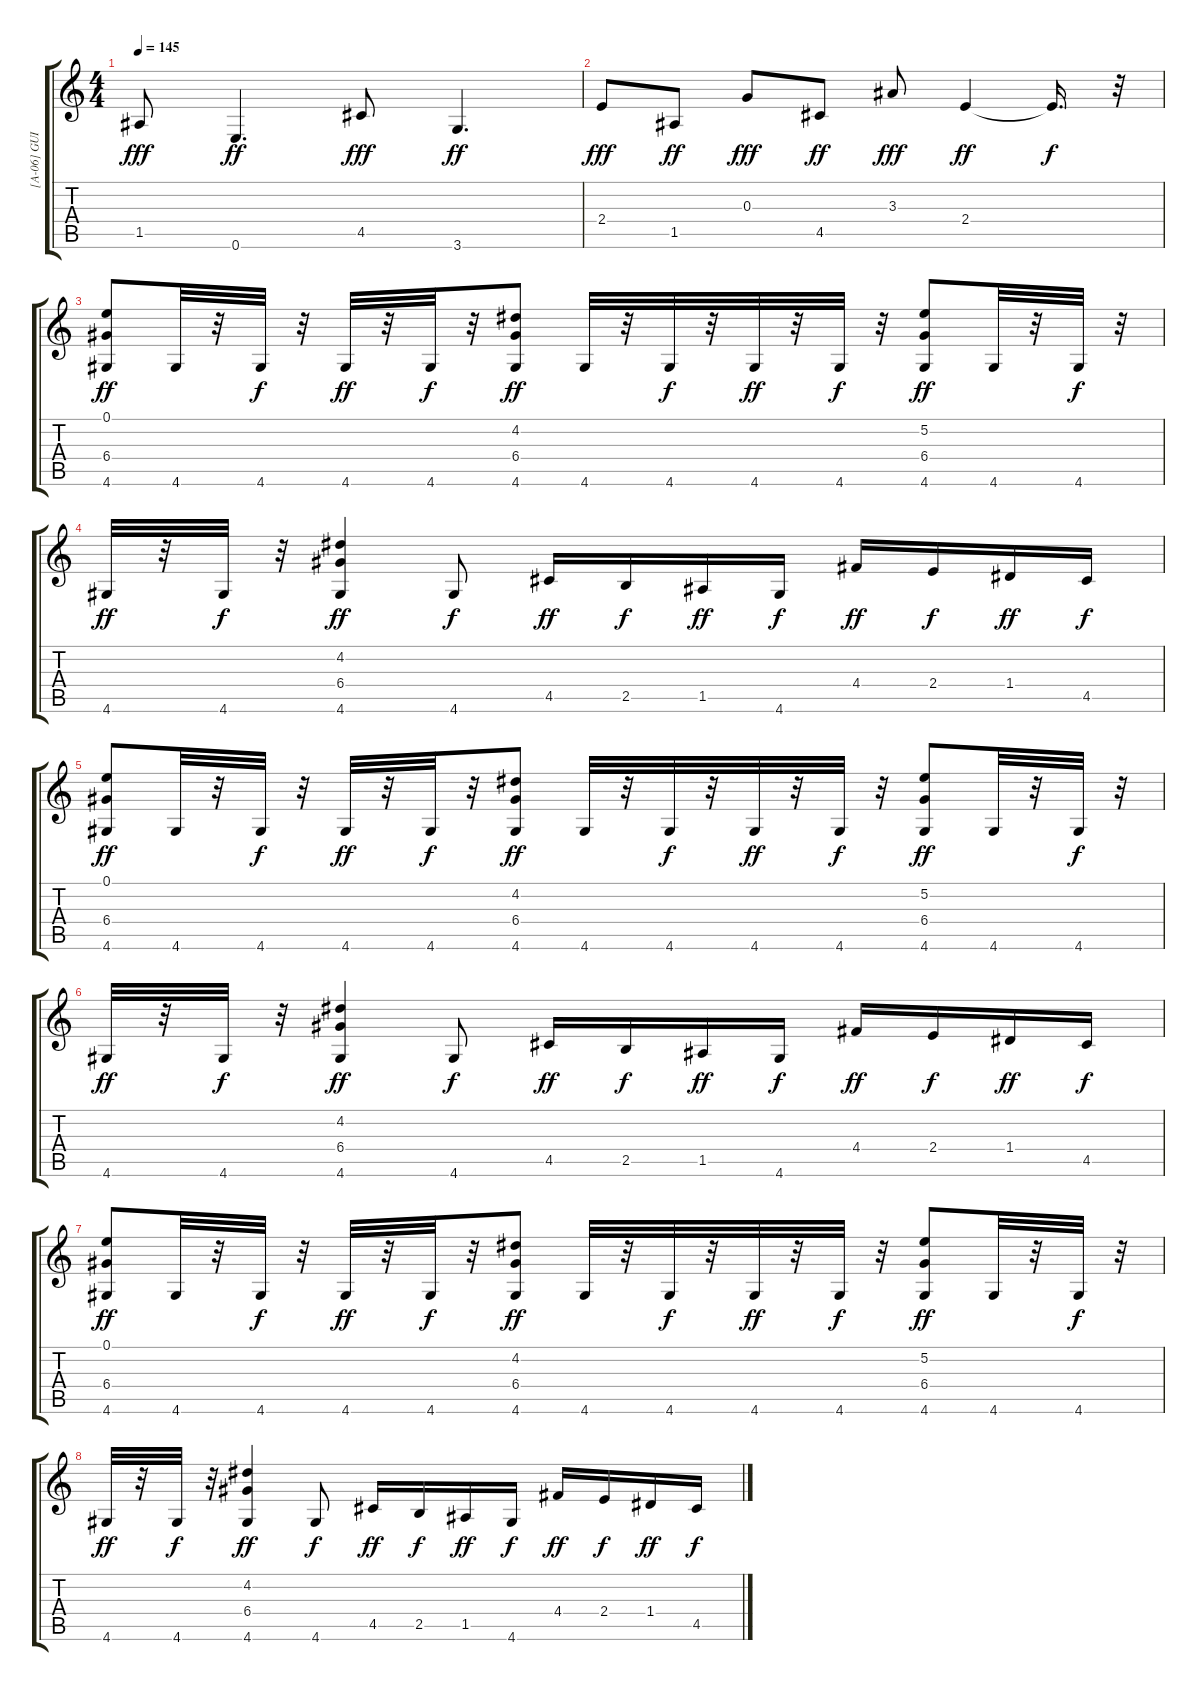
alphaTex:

\track ("[A-06] GUITAR 1" "[A-06] GUI") {instrument overdrivenguitar}
\staff {score tabs}
\tuning (E4 B3 G3 D3 A2 E2) {hide}
\ts (4 4)
\tempo 145
\clef g2
\ks c
1.5.8{dy fff} 0.6.4{d dy ff} 4.5.8{dy fff} 3.6.4{d dy ff} |
2.4.8{dy fff} 1.5.8{dy ff} 0.3.8{dy fff} 4.5.8{dy ff} 3.3.8{dy fff} 2.4.4{dy ff} 2.4{t}.16{d dy f} r.32 |
(0.1 6.4 4.6).8{dy ff} 4.6.32 r.32 4.6.32{dy f} r.32 4.6.32{dy ff} r.32 4.6.32{dy f} r.32 (4.2 6.4 4.6).8{dy ff} 4.6.32 r.32 4.6.32{dy f} r.32 4.6.32{dy ff} r.32 4.6.32{dy f} r.32 (5.2 6.4 4.6).8{dy ff} 4.6.32 r.32 4.6.32{dy f} r.32 |
4.6.32{dy ff} r.32 4.6.32{dy f} r.32 (4.2 6.4 4.6).4{dy ff} 4.6.8{dy f} 4.5.16{dy ff} 2.5.16{dy f} 1.5.16{dy ff} 4.6.16{dy f} 4.4.16{dy ff} 2.4.16{dy f} 1.4.16{dy ff} 4.5.16{dy f} |
(0.1 6.4 4.6).8{dy ff} 4.6.32 r.32 4.6.32{dy f} r.32 4.6.32{dy ff} r.32 4.6.32{dy f} r.32 (4.2 6.4 4.6).8{dy ff} 4.6.32 r.32 4.6.32{dy f} r.32 4.6.32{dy ff} r.32 4.6.32{dy f} r.32 (5.2 6.4 4.6).8{dy ff} 4.6.32 r.32 4.6.32{dy f} r.32 |
4.6.32{dy ff} r.32 4.6.32{dy f} r.32 (4.2 6.4 4.6).4{dy ff} 4.6.8{dy f} 4.5.16{dy ff} 2.5.16{dy f} 1.5.16{dy ff} 4.6.16{dy f} 4.4.16{dy ff} 2.4.16{dy f} 1.4.16{dy ff} 4.5.16{dy f} |
(0.1 6.4 4.6).8{dy ff} 4.6.32 r.32 4.6.32{dy f} r.32 4.6.32{dy ff} r.32 4.6.32{dy f} r.32 (4.2 6.4 4.6).8{dy ff} 4.6.32 r.32 4.6.32{dy f} r.32 4.6.32{dy ff} r.32 4.6.32{dy f} r.32 (5.2 6.4 4.6).8{dy ff} 4.6.32 r.32 4.6.32{dy f} r.32 |
4.6.32{dy ff} r.32 4.6.32{dy f} r.32 (4.2 6.4 4.6).4{dy ff} 4.6.8{dy f} 4.5.16{dy ff} 2.5.16{dy f} 1.5.16{dy ff} 4.6.16{dy f} 4.4.16{dy ff} 2.4.16{dy f} 1.4.16{dy ff} 4.5.16{dy f}
